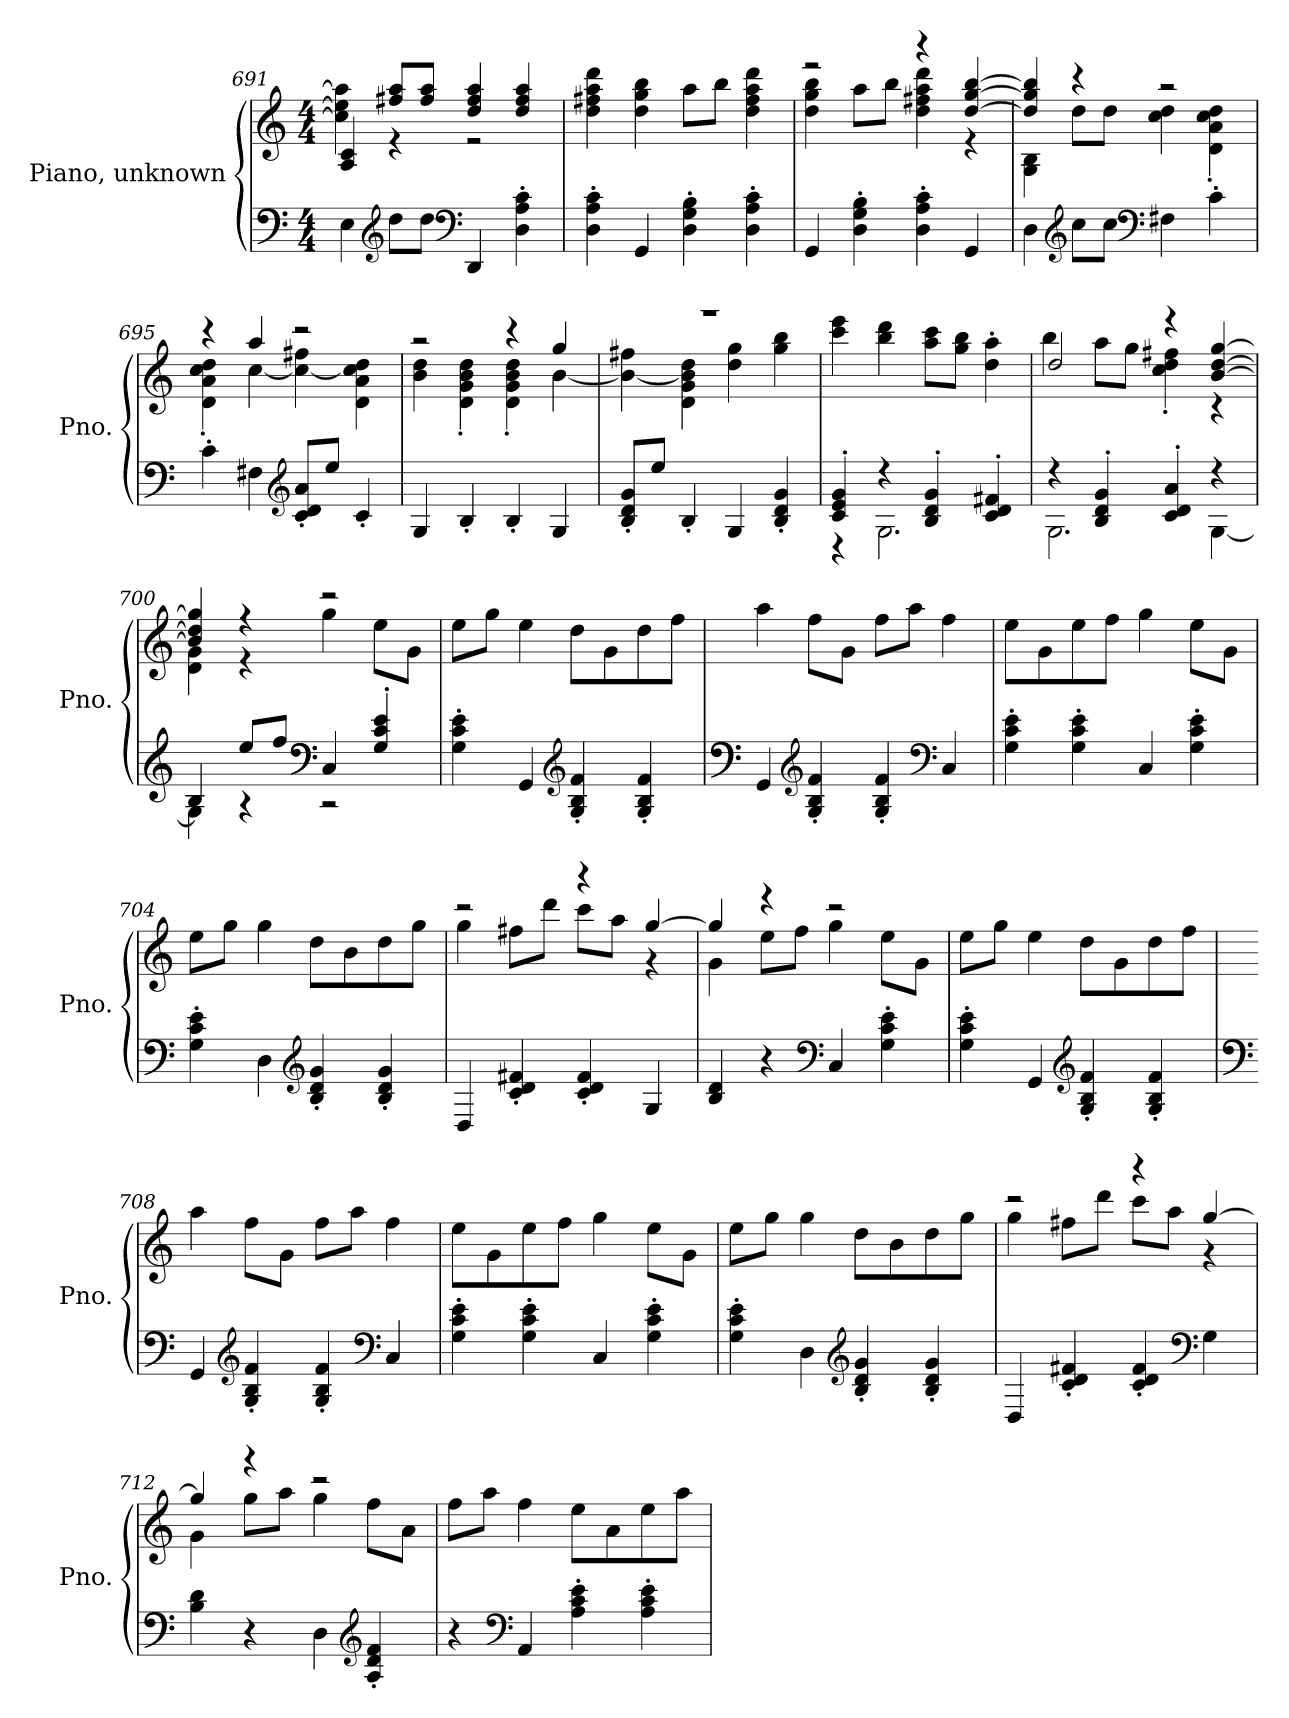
**kern	**kern
*part1	*part1
*staff2	*staff1
*I"Piano, unknown	*
*I'Pno.	*
*clefF4	*clefG2
*k[]	*k[]
*M4/4	*M4/4
=691	=691
*	*^
4E\	4A/ 4c/	4cc\] 4ee\] 4aa\]
*clefG2	*	*
8dd\L	8ff#X/ 8aa/L	4r
8dd\J	8ff#/ 8aa/J	.
*clefF4	*	*
4DD/	4dd/ 4ff#/ 4aa/	2r
4D\' 4A\' 4c\'	4dd/ 4ff#/ 4aa/	.
*	*v	*v
=692	=692
4D\' 4A\' 4c\'	4dd\ 4ff#X\ 4aa\ 4ddd\
4GG/	4dd\ 4gg\ 4bb\
4D\' 4G\' 4B\'	8aa\L
.	8bb\J
4D\' 4A\' 4c\'	4dd\ 4ff#\ 4aa\ 4ddd\
=693	=693
*	*^
4GG/	2r	4dd\ 4gg\ 4bb\
4D\' 4G\' 4B\'	.	8aa\L
.	.	8bb\J
4D\' 4A\' 4c\'	4r	4dd\ 4ff#X\ 4aa\ 4ddd\
4GG/	[4dd/ [4gg/ [4bb/	4r
!!LO:LB:g=z	!!
=694	=694	=694
4D\	4dd/] 4gg/] 4bb/]	4G\ 4B\
*clefG2	*	*
8cc\L	4r	8dd\L
8cc\J	.	8dd\J
*clefF4	*	*
4F#X\	2r	4cc\ 4dd\
4c'\	.	4d\' 4a\' 4cc\' 4dd\'
=695	=695	=695
4c'\	4r	4d\' 4a\' 4cc\' 4dd\'
4F#X\	4aa/	[4cc\
*clefG2	*	*
8c/' 8d/' 8a/'L	2r	4cc\_ 4ff#X\
8ee/J	.	.
4c'/	.	4d\ 4a\ 4cc\] 4dd\
=696	=696	=696
4G/	2r	4b\ 4dd\
4B'/	.	4d\' 4g\' 4b\' 4dd\'
4B'/	4r	4d\' 4g\' 4b\' 4dd\'
4G/	4gg/	[4b\
=697	=697	=697
8B/' 8d/' 8g/'L	1r	4b\_ 4ff#X\
8ee/J	.	.
4B'/	.	4d\ 4g\ 4b\] 4dd\
4G/	.	4dd\ 4gg\
4B/' 4d/' 4g/'	.	4gg\ 4bb\
*	*v	*v
=698	=698
*^	*
4c/' 4e/' 4g/'	4r	4ccc\ 4eee\
4r	2.G\	4bb\ 4ddd\
4B/' 4d/' 4g/'	.	8aa\ 8ccc\L
.	.	8gg\ 8bb\J
4c/' 4d/' 4f#X/'	.	4dd\' 4aa\'
!!LO:PB:g=z
=699	=699	=699
*	*	*^
4r	2.G\	2dd/	4bb\
4B/' 4d/' 4g/'	.	.	8aa\L
.	.	.	8gg\J
4c/' 4d/' 4a/'	.	4r	4cc\' 4dd\' 4ff#X\'
4r	[4G\	[4b/ [4dd/ [4gg/	4r
=700	=700	=700	=700
4B/	4G\]	4b/] 4dd/] 4gg/]	4d\ 4g\
8ee/L	4r	4r	4r
8ff/J	.	.	.
*clefF4	*	*	*
4C/	2r	2r	4gg\
4G/' 4c/' 4e/'	.	.	8ee\L
.	.	.	8g\J
*v	*v	*	*
*	*v	*v
=701	=701
4G\' 4c\' 4e\'	8ee\L
.	8gg\J
4GG/	4ee\
*clefG2	*
4G/' 4B/' 4f/'	8dd\L
.	8g\
4G/' 4B/' 4f/'	8dd\
.	8ff\J
=702	=702
*clefF4	*
4GG/	4aa\
*clefG2	*
4G/' 4B/' 4f/'	8ff\L
.	8g\J
4G/' 4B/' 4f/'	8ff\L
.	8aa\J
*clefF4	*
4C/	4ff\
=703	=703
4G\' 4c\' 4e\'	8ee\L
.	8g\
4G\' 4c\' 4e\'	8ee\
.	8ff\J
4C/	4gg\
4G\' 4c\' 4e\'	8ee\L
.	8g\J
!!LO:LB:g=z
=704	=704
4G\' 4c\' 4e\'	8ee\L
.	8gg\J
4D\	4gg\
*clefG2	*
4B/' 4d/' 4g/'	8dd\L
.	8b\
4B/' 4d/' 4g/'	8dd\
.	8gg\J
=705	=705
*	*^
4D/	2r	4gg\
4c/' 4d/' 4f#X/'	.	8ff#X\L
.	.	8ddd\J
4c/' 4d/' 4f#/'	4r	8ccc\L
.	.	8aa\J
4G/	[4gg/	4r
=706	=706	=706
4B/ 4d/	4gg/]	4g\
4r	4r	8ee\L
.	.	8ff\J
*clefF4	*	*
4C/	2r	4gg\
4G\' 4c\' 4e\'	.	8ee\L
.	.	8g\J
*	*v	*v
=707	=707
4G\' 4c\' 4e\'	8ee\L
.	8gg\J
4GG/	4ee\
*clefG2	*
4G/' 4B/' 4f/'	8dd\L
.	8g\
4G/' 4B/' 4f/'	8dd\
.	8ff\J
=708	=708
*clefF4	*
4GG/	4aa\
*clefG2	*
4G/' 4B/' 4f/'	8ff\L
.	8g\J
4G/' 4B/' 4f/'	8ff\L
.	8aa\J
*clefF4	*
4C/	4ff\
!!LO:LB:g=z
=709	=709
4G\' 4c\' 4e\'	8ee\L
.	8g\
4G\' 4c\' 4e\'	8ee\
.	8ff\J
4C/	4gg\
4G\' 4c\' 4e\'	8ee\L
.	8g\J
=710	=710
4G\' 4c\' 4e\'	8ee\L
.	8gg\J
4D\	4gg\
*clefG2	*
4B/' 4d/' 4g/'	8dd\L
.	8b\
4B/' 4d/' 4g/'	8dd\
.	8gg\J
=711	=711
*	*^
4D/	2r	4gg\
4c/' 4d/' 4f#X/'	.	8ff#X\L
.	.	8ddd\J
4c/' 4d/' 4f#/'	4r	8ccc\L
.	.	8aa\J
*clefF4	*	*
4G\	[4gg/	4r
=712	=712	=712
4B\ 4d\	4gg/]	4g\
4r	4r	8gg\L
.	.	8aa\J
4D\	2r	4gg\
*clefG2	*	*
4A/' 4d/' 4f/'	.	8ff\L
.	.	8a\J
*	*v	*v
=713	=713
4r	8ff\L
.	8aa\J
*clefF4	*
4AA/	4ff\
4A\' 4c\' 4e\'	8ee\L
.	8a\
4A\' 4c\' 4e\'	8ee\
.	8aa\J
=	=
*-	*-
